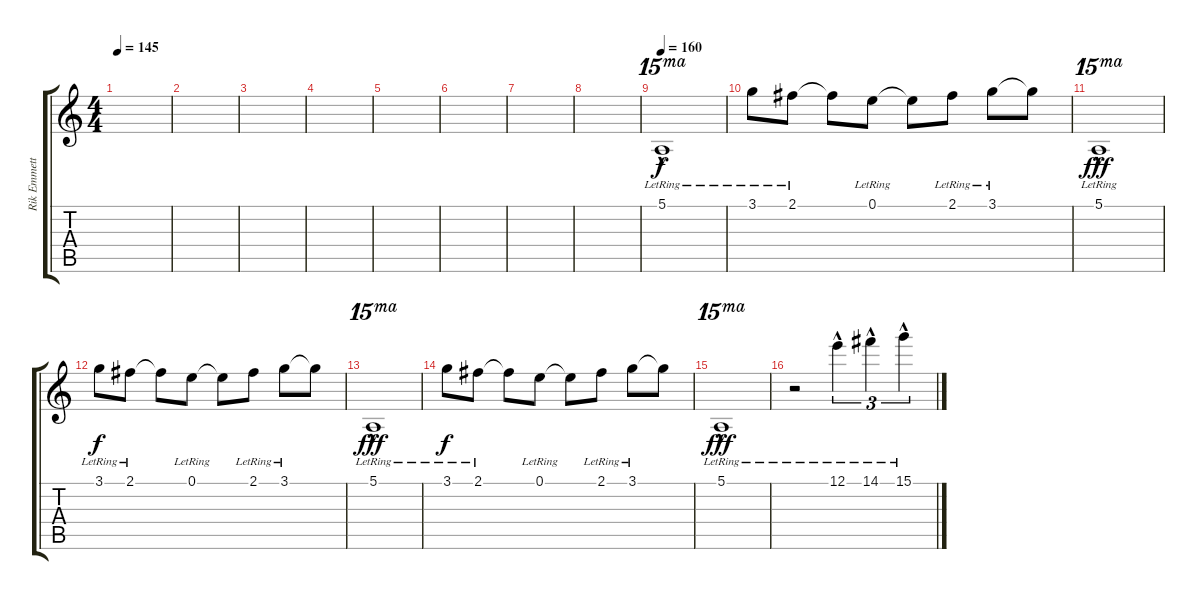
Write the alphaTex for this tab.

\track ("Rik Emmett - Lead Guitars" "Rik Emmett") {instrument overdrivenguitar}
\staff {score tabs}
\tuning (E4 B3 G3 D3 A2 E2) {hide}
\ts (4 4)
\tempo 145
\clef g2
\ks c
|
|
|
|
|
|
|
|
\tempo 160
5.1{hac lr}.1{ot 15ma} |
3.1{lr}.8{dy f} 2.1{lr}.8 2.1{t}.8 0.1{lr}.8 0.1{t}.8 2.1{lr}.8 3.1{lr}.8 3.1{t}.8 |
5.1{hac lr}.1{ot 15ma dy fff} |
3.1{lr}.8{dy f} 2.1{lr}.8 2.1{t}.8 0.1{lr}.8 0.1{t}.8 2.1{lr}.8 3.1{lr}.8 3.1{t}.8 |
5.1{hac lr}.1{ot 15ma dy fff} |
3.1{lr}.8{dy f} 2.1{lr}.8 2.1{t}.8 0.1{lr}.8 0.1{t}.8 2.1{lr}.8 3.1{lr}.8 3.1{t}.8 |
5.1{hac lr}.1{ot 15ma dy fff} |
r.2 12.1{hac lr}.4{tu (3 2)} 14.1{hac lr}.4{tu (3 2)} 15.1{hac lr}.4{tu (3 2)}
